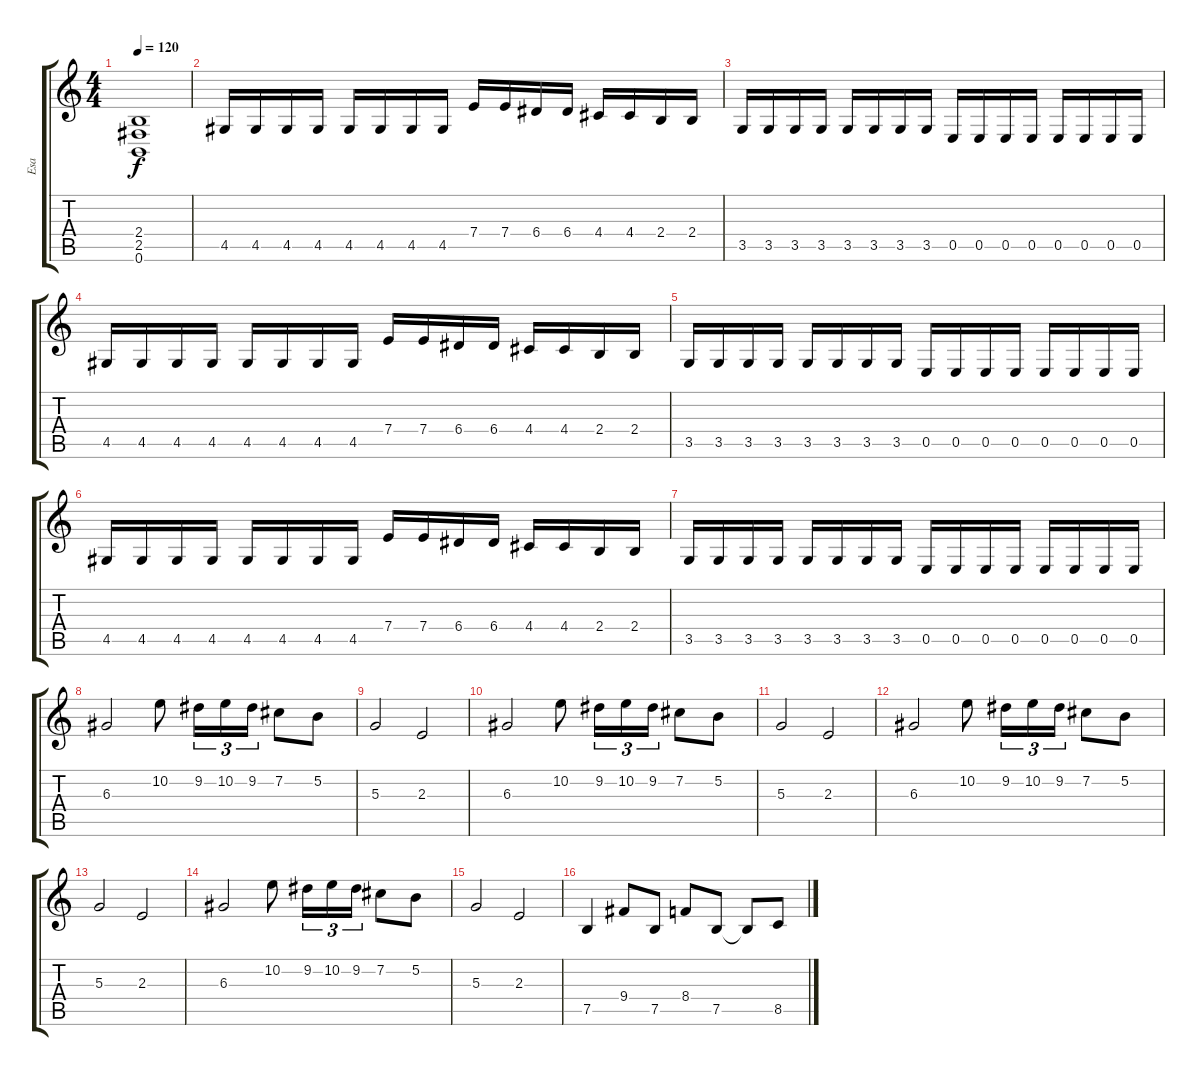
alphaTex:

\track ("Esa " "Esa ") {instrument distortionguitar}
\staff {score tabs}
\tuning (B3 Gb3 D3 A2 E2 B1) {hide}
\ts (4 4)
\tempo 120
\clef g2
\ks c
(2.4 2.5 0.6).1{dy f} |
4.5.16 4.5.16 4.5.16 4.5.16 4.5.16 4.5.16 4.5.16 4.5.16 7.4.16 7.4.16 6.4.16 6.4.16 4.4.16 4.4.16 2.4.16 2.4.16 |
3.5.16 3.5.16 3.5.16 3.5.16 3.5.16 3.5.16 3.5.16 3.5.16 0.5.16 0.5.16 0.5.16 0.5.16 0.5.16 0.5.16 0.5.16 0.5.16 |
4.5.16 4.5.16 4.5.16 4.5.16 4.5.16 4.5.16 4.5.16 4.5.16 7.4.16 7.4.16 6.4.16 6.4.16 4.4.16 4.4.16 2.4.16 2.4.16 |
3.5.16 3.5.16 3.5.16 3.5.16 3.5.16 3.5.16 3.5.16 3.5.16 0.5.16 0.5.16 0.5.16 0.5.16 0.5.16 0.5.16 0.5.16 0.5.16 |
4.5.16 4.5.16 4.5.16 4.5.16 4.5.16 4.5.16 4.5.16 4.5.16 7.4.16 7.4.16 6.4.16 6.4.16 4.4.16 4.4.16 2.4.16 2.4.16 |
3.5.16 3.5.16 3.5.16 3.5.16 3.5.16 3.5.16 3.5.16 3.5.16 0.5.16 0.5.16 0.5.16 0.5.16 0.5.16 0.5.16 0.5.16 0.5.16 |
6.3.2 10.2.8 9.2.16{tu (3 2)} 10.2.16{tu (3 2)} 9.2.16{tu (3 2)} 7.2.8 5.2.8 |
5.3.2 2.3.2 |
6.3.2 10.2.8 9.2.16{tu (3 2)} 10.2.16{tu (3 2)} 9.2.16{tu (3 2)} 7.2.8 5.2.8 |
5.3.2 2.3.2 |
6.3.2 10.2.8 9.2.16{tu (3 2)} 10.2.16{tu (3 2)} 9.2.16{tu (3 2)} 7.2.8 5.2.8 |
5.3.2 2.3.2 |
6.3.2 10.2.8 9.2.16{tu (3 2)} 10.2.16{tu (3 2)} 9.2.16{tu (3 2)} 7.2.8 5.2.8 |
5.3.2 2.3.2 |
7.5.4 9.4.8 7.5.8 8.4.8 7.5.8 7.5{t}.8 8.5.8
